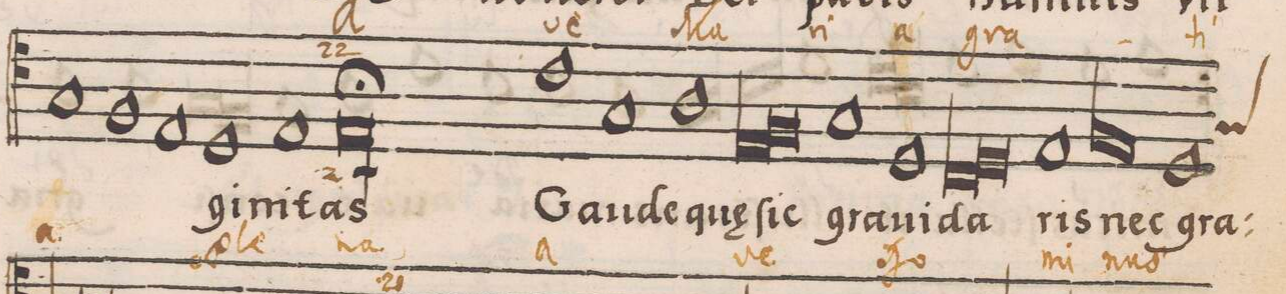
**kern	**text	**text
*I"TENOR	*	*
*clefC4	*	*
*k[]	*	*
*met(C)	*	*
*M2/1	*	*
1G	.	-a
1F	.	.
=10-	=10-	=10-
1E	.	.
1D	-gi-	ple-
=11-	=11-	=11-
1E	-ni-	.
[1E;l\	-tas	-na
=12-	=12-	=12-
0E]	.	.
=13-	=13-	=13-
1c	Gau-	a-
1G	-de	.
=14-	=14-	=14-
1A	qu(ae)	.
*lig	*	*
1E	ſic	-ve
=15-	=15-	=15-
1F	.	.
*Xlig	*	*
1G	gra-	.
=16-	=16-	=16-
1D	-ui-	Do-
*lig	*	*
1C	-da-	.
=17-	=17-	=17-
1D	.	.
*Xlig	*	*
1E	-ris	-mi-
=18-	=18-	=18-
*lig	*	*
1F	nec	-nus
1E	.	.
*Xlig	*	*
=19-	=19-	=19-
1D	gra-	.
*custos:G	*	*
*lig	*	*
*-	*-	*-
